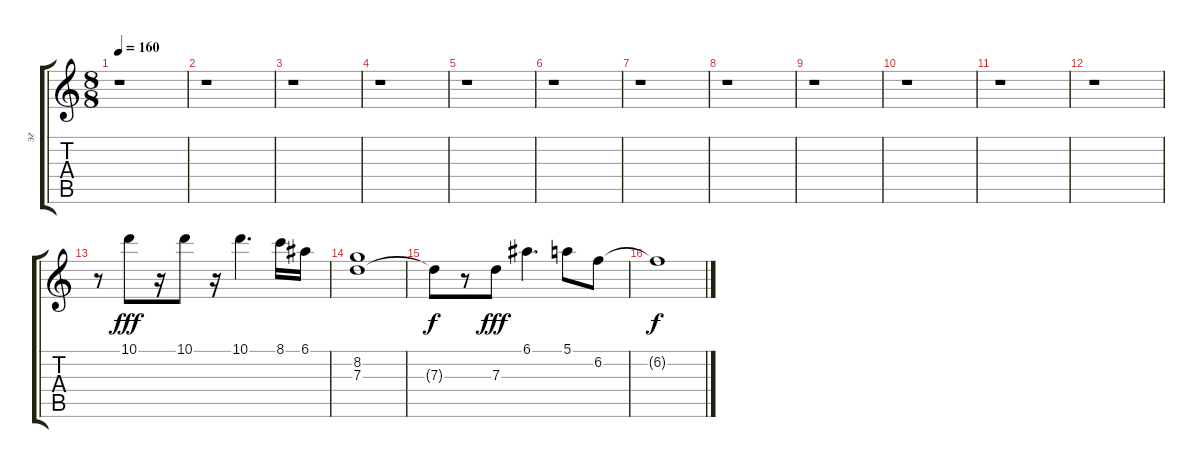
\track ("эг" "эг") {instrument overdrivenguitar}
\staff {score tabs}
\tuning (E4 B3 G3 D3 A2 E2) {hide}
\ts (8 8)
\tempo 160
\clef g2
\ks c
r.1{dy f} |
r.1 |
r.1 |
r.1 |
r.1 |
r.1 |
r.1 |
r.1 |
r.1 |
r.1 |
r.1 |
r.1 |
r.8 10.1.8{dy fff volume 16} r.16 10.1.8 r.16 10.1.4{d} 8.1.16 6.1.16 |
(8.2 7.3).1 |
7.3{t}.8{dy f} r.8 7.3.8{dy fff volume 16} 6.1.4{d} 5.1.8 6.2.8 |
6.2{t}.1{dy f}
